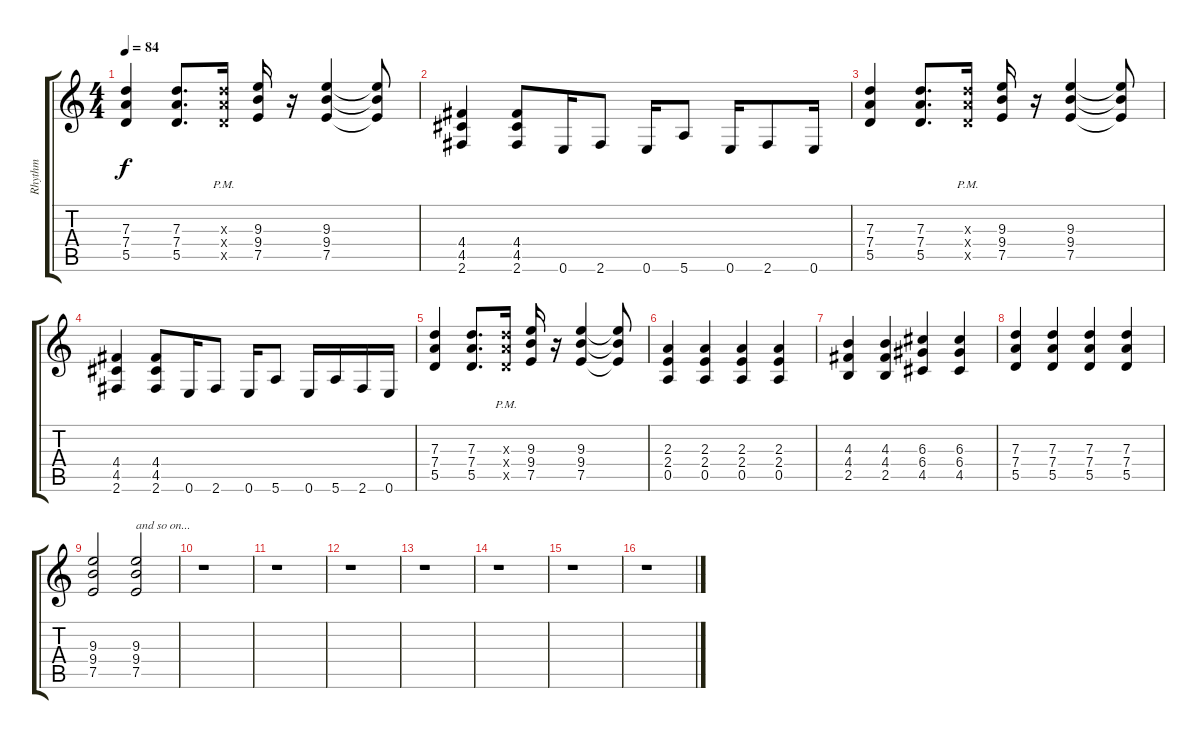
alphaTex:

\track ("Rhythm" "Rhythm") {instrument overdrivenguitar}
\staff {score tabs}
\tuning (E4 B3 G3 D3 A2 E2) {hide}
\ts (4 4)
\tempo 84
\clef g2
\ks c
(7.3 7.4 5.5).4{dy f} (7.3 7.4 5.5).8{d} (7.3{pm x} 7.4{pm x} 5.5{pm x}).16 (9.3 9.4 7.5).16 r.16 (9.3 9.4 7.5).4 (9.3{t} 9.4{t} 7.5{t}).8 |
(4.4 4.5 2.6).4 (4.4 4.5 2.6).8 0.6.16 2.6.8 0.6.16 5.6.8 0.6.16 2.6.8 0.6.16 |
(7.3 7.4 5.5).4 (7.3 7.4 5.5).8{d} (7.3{pm x} 7.4{pm x} 5.5{pm x}).16 (9.3 9.4 7.5).16 r.16 (9.3 9.4 7.5).4 (9.3{t} 9.4{t} 7.5{t}).8 |
(4.4 4.5 2.6).4 (4.4 4.5 2.6).8 0.6.16 2.6.8 0.6.16 5.6.8 0.6.16 5.6.16 2.6.16 0.6.16 |
(7.3 7.4 5.5).4 (7.3 7.4 5.5).8{d} (7.3{pm x} 7.4{pm x} 5.5{pm x}).16 (9.3 9.4 7.5).16 r.16 (9.3 9.4 7.5).4 (9.3{t} 9.4{t} 7.5{t}).8 |
(2.3 2.4 0.5).4 (2.3 2.4 0.5).4 (2.3 2.4 0.5).4 (2.3 2.4 0.5).4 |
(4.3 4.4 2.5).4 (4.3 4.4 2.5).4 (6.3 6.4 4.5).4 (6.3 6.4 4.5).4 |
(7.3 7.4 5.5).4 (7.3 7.4 5.5).4 (7.3 7.4 5.5).4 (7.3 7.4 5.5).4 |
(9.3 9.4 7.5).2 (9.3 9.4 7.5).2{txt "and so on..."} |
r.1 |
r.1 |
r.1 |
r.1 |
r.1 |
r.1 |
r.1
